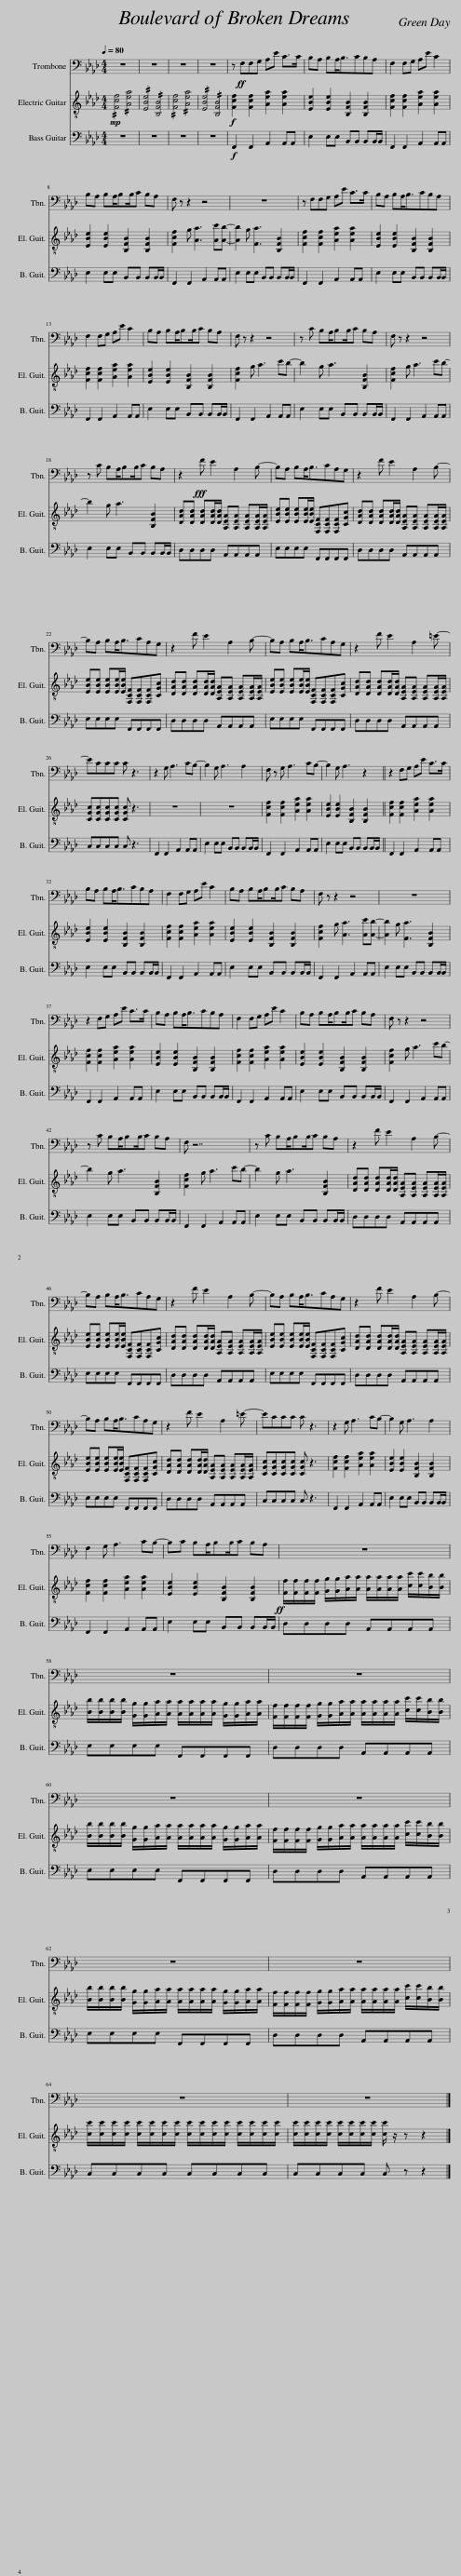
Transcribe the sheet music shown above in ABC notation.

X:1
%%score 1 2 3
L:1/8
Q:1/4=80
M:4/4
I:linebreak $
K:Ab
V:1 bass
V:2 treble-8
V:3 bass transpose=-12
V:1
 z8 | z8 | z8 | z8 | z!ff! F,F,G, A,E C>C | %5
 B,A, B,A,<B,CB,A, | F,2 F,G, A,E C2 |$ B,A, B,A,/B,B,/C B,A, | F, z z2 z4 | z8 | %10
 z F,F,G, A,E C>C | B,A, B,A,<B,CB,A, |$ F,2 F,G, A,E C2 | B,A, B,A,/B,B,/C B,A, | F, z z2 z4 | %15
 z C B,A,/B,B,/C B,A, | F, z z2 z4 |$ z C B,A,/B,B,/C B,A, | z2!fff! F E2 A,2 B,- | B,A, B,A,<B,CA,G, | %20
 z2 F E2 A,2 B,- |$ B,A, B,A,<B,CA,G, | z2 F E2 A,2 B,- | B,A, B,A,<B,CA,G, | z2 F E2 A,2 =E- |$ %25
 ECCC C z3 | z2 G, A,3 CB,- | B,2 G, A,3 A,2 | F, z G, A,3 CB,- | B,2 G, A,3 z2 || %30
 z2 F,G, A,E C>C |$ B,A, B,A,<B,CB,A, | F,2 F,G, A,E C2 | B,A, B,A,/B,B,/C B,A, | F, z z2 z4 | %35
 z8 |$ z2 F,G, A,E C>C | B,A, B,A,<B,CB,A, | F,2 F,G, A,E C2 | B,A, B,A,/B,B,/C B,A, | %40
 F, z z2 z4 |$ z C B,A,/B,B,/C B,A, | F, z7 | z C B,A,/B,B,/C B,A, | z2 F E2 A,2 B,- |$ %45
 B,A, B,A,<B,CA,G, | z2 F E2 A,2 B,- | B,A, B,A,<B,CA,G, | z2 F E2 A,2 B,- |$ B,A, B,A,<B,CA,G, | %50
 z2 F E2 A,2 =E- | ECCC C z3 | z2 G, A,3 CB,- | B,2 G, A,3 A,2 |$ F,2 G, A,3 CB,- | %55
 B,C B,A,/B,B,/C B,A, | z8 |$ z8 | z8 |$ z8 | %60
 z8 |$ z8 | z8 |$ z8 | z8 |] %65
V:2
!mp! !//![Fcf]4 !//![Aea]4 | !//![EBe]4 !//![B,FB]4 | !//![Fcf]4 !//![Aea]4 | !//![EBe]4 !//![B,FB]4 |!f! [Fcf]2 [Fcf]2 [Aea]2 [Aea]2 | %5
 [EBe]2 [EBe]2 [B,FB]2 [B,FB]2 | [Fcf]2 [Fcf]2 [Aea]2 [Aea]2 |$ [EBe]2 [EBe]2 [B,FB]2 [B,FB]2 | [Fcf]2 g [Aa]3 [Ac'][Ab]- | [Ab]2 g [Fa]3 [B,FB]2 | %10
 [Fcf]2 [Fcf]2 [Aea]2 [Aea]2 | [EBe]2 [EBe]2 [B,FB]2 [B,FB]2 |$ [Fcf]2 [Fcf]2 [Aea]2 [Aea]2 | [EBe]2 [EBe]2 [B,FB]2 [B,FB]2 | [Fcf]2 g a3 c'b- | %15
 b2 g a3 [B,FB]2 | [Fcf]2 g a3 c'b- |$ b2 g a3 [B,FB]2 | [DAd][DAd] [DAd][DAd]/[DAd]/ [A,EA][A,EA] [A,EA][A,EA]/[A,EA]/ | [EBe][EBe] [EBe][EBe]/[EBe]/ [F,CF][F,CF][F,CF][CGc] | %20
 [DAd][DAd] [DAd][DAd]/[DAd]/ [A,EA][A,EA] [A,EA][A,EA]/[A,EA]/ |$ [EBe][EBe] [EBe][EBe]/[EBe]/ [F,CF][F,CF][F,CF][CGc] | [DAd][DAd] [DAd][DAd]/[DAd]/ [A,EA][A,EA] [A,EA][A,EA]/[A,EA]/ | [EBe][EBe] [EBe][EBe]/[EBe]/ [F,CF][F,CF][F,CF][CGc] | [DAd][DAd] [DAd][DAd]/[DAd]/ [A,EA][A,EA] [A,EA][A,EA]/[A,EA]/ |$ %25
 [CGc][CGc][CGc][CGc] [CGc] z3 | z8 | z8 | [Fcf]2 [Fcf]2 [Aea]2 [Aea]2 | [EBe]2 [EBe]2 [B,FB]2 [B,FB]2 || %30
 [Fcf]2 [Fcf]2 [Aea]2 [Aea]2 |$ [EBe]2 [EBe]2 [B,FB]2 [B,FB]2 | [Fcf]2 [Fcf]2 [Aea]2 [Aea]2 | [EBe]2 [EBe]2 [B,FB]2 [B,FB]2 | [Fcf]2 g [Aa]3 [Ac'][Ab]- | %35
 [Ab]2 g [Fa]3 [B,FB]2 |$ [Fcf]2 [Fcf]2 [Aea]2 [Aea]2 | [EBe]2 [EBe]2 [B,FB]2 [B,FB]2 | [Fcf]2 [Fcf]2 [Aea]2 [Aea]2 | [EBe]2 [EBe]2 [B,FB]2 [B,FB]2 | %40
 [Fcf]2 g a3 c'b- |$ b2 g a3 [B,FB]2 | [Fcf]2 g a3 c'b- | b2 g a3 [B,FB]2 | [DAd][DAd] [DAd][DAd]/[DAd]/ [A,EA][A,EA] [A,EA][A,EA]/[A,EA]/ |$ %45
 [EBe][EBe] [EBe][EBe]/[EBe]/ [F,CF][F,CF][F,CF][CGc] | [DAd][DAd] [DAd][DAd]/[DAd]/ [A,EA][A,EA] [A,EA][A,EA]/[A,EA]/ | [EBe][EBe] [EBe][EBe]/[EBe]/ [F,CF][F,CF][F,CF][CGc] | [DAd][DAd] [DAd][DAd]/[DAd]/ [A,EA][A,EA] [A,EA][A,EA]/[A,EA]/ |$ [EBe][EBe] [EBe][EBe]/[EBe]/ [F,CF][F,CF][F,CF][CGc] | %50
 [DAd][DAd] [DAd][DAd]/[DAd]/ [A,EA][A,EA] [A,EA][A,EA]/[A,EA]/ | [CGc][CGc][CGc][CGc] [CGc] z3 | [Fcf]2 [Fcf]2 [Aea]2 [Aea]2 | [EBe]2 [EBe]2 [B,FB]2 [B,FB]2 |$ [Fcf]2 [Fcf]2 [Aea]2 [Aea]2 | %55
 [EBe]2 [EBe]2 [B,FB]2 [B,FB]2 |!ff! [Ff]/[Ff]/[Ff]/[Ff]/ [Gg]/[Gg]/[Aa]/[Aa]/ [Aa]/[Aa]/[Aa]/[Aa]/ [cc']/[cc']/[Bb]/[Bb]/ |$ [Bb]/[Bb]/[Bb]/[Bb]/ [Gg]/[Gg]/[Aa]/[Aa]/ [Aa]/[Aa]/[Aa]/[Aa]/ [Gg]/[Gg]/[Aa]/[Aa]/ | [Ff]/[Ff]/[Ff]/[Ff]/ [Gg]/[Gg]/[Aa]/[Aa]/ [Aa]/[Aa]/[Aa]/[Aa]/ [cc']/[cc']/[Bb]/[Bb]/ |$ [Bb]/[Bb]/[Bb]/[Bb]/ [Gg]/[Gg]/[Aa]/[Aa]/ [Aa]/[Aa]/[Aa]/[Aa]/ [Gg]/[Gg]/[Aa]/[Aa]/ | %60
 [Ff]/[Ff]/[Ff]/[Ff]/ [Gg]/[Gg]/[Aa]/[Aa]/ [Aa]/[Aa]/[Aa]/[Aa]/ [cc']/[cc']/[Bb]/[Bb]/ |$ [Bb]/[Bb]/[Bb]/[Bb]/ [Gg]/[Gg]/[Aa]/[Aa]/ [Aa]/[Aa]/[Aa]/[Aa]/ [Gg]/[Gg]/[Aa]/[Aa]/ | [Ff]/[Ff]/[Ff]/[Ff]/ [Gg]/[Gg]/[Aa]/[Aa]/ [Aa]/[Aa]/[Aa]/[Aa]/ [cc']/[cc']/[Bb]/[Bb]/ |$ [cc']/[cc']/[cc']/[cc']/ [cc']/[cc']/[cc']/[cc']/ [cc']/[cc']/[cc']/[cc']/ [cc']/[cc']/[cc']/[cc']/ | [cc']/[cc']/[cc']/[cc']/ [cc']/[cc']/[cc']/[cc']/ [cc']/ z/ z z2 |] %65
V:3
 z8 | z8 | z8 | z8 |!f! F,,2 F,,2 A,,2 A,,A,, | %5
 E,2 E,E, B,,B,, B,,B,,/B,,/ | F,,2 F,,2 A,,2 A,,A,, |$ E,2 E,E, B,,B,, B,,B,,/B,,/ | F,,2 F,,2 A,,2 A,,A,, | E,2 E,E, B,,B,, B,,B,,/B,,/ | %10
 F,,2 F,,2 A,,2 A,,A,, | E,2 E,E, B,,B,, B,,B,,/B,,/ |$ F,,2 F,,2 A,,2 A,,A,, | E,2 E,E, B,,B,, B,,B,,/B,,/ | F,,2 F,,2 A,,2 A,,A,, | %15
 E,2 E,E, B,,B,, B,,B,,/B,,/ | F,,2 F,,2 A,,2 A,,A,, |$ E,2 E,E, B,,B,, B,,B,,/B,,/ | D,D,D,D, A,,A,,A,,A,, | E,E,E,E, F,,F,,F,,F,, | %20
 D,D,D,D, A,,A,,A,,A,, |$ E,E,E,E, F,,F,,F,,F,, | D,D,D,D, A,,A,,A,,A,, | E,E,E,E, F,,F,,F,,F,, | D,D,D,D, A,,A,,A,,A,, |$ %25
 C,C,C,C, C, z3 | F,,2 F,,2 A,,2 A,,A,, | E,2 E,E, B,,B,, B,,B,,/B,,/ | F,,2 F,,2 A,,2 A,,A,, | E,2 E,E, B,,B,, B,,B,,/B,,/ || %30
 F,,2 F,,2 A,,2 A,,A,, |$ E,2 E,E, B,,B,, B,,B,,/B,,/ | F,,2 F,,2 A,,2 A,,A,, | E,2 E,E, B,,B,, B,,B,,/B,,/ | F,,2 F,,2 A,,2 A,,A,, | %35
 E,2 E,E, B,,B,, B,,B,,/B,,/ |$ F,,2 F,,2 A,,2 A,,A,, | E,2 E,E, B,,B,, B,,B,,/B,,/ | F,,2 F,,2 A,,2 A,,A,, | E,2 E,E, B,,B,, B,,B,,/B,,/ | %40
 F,,2 F,,2 A,,2 A,,A,, |$ E,2 E,E, B,,B,, B,,B,,/B,,/ | F,,2 F,,2 A,,2 A,,A,, | E,2 E,E, B,,B,, B,,B,,/B,,/ | D,D,D,D, A,,A,,A,,A,, |$ %45
 E,E,E,E, F,,F,,F,,F,, | D,D,D,D, A,,A,,A,,A,, | E,E,E,E, F,,F,,F,,F,, | D,D,D,D, A,,A,,A,,A,, |$ E,E,E,E, F,,F,,F,,F,, | %50
 D,D,D,D, A,,A,,A,,A,, | C,C,C,C, C, z3 | F,,2 F,,2 A,,2 A,,A,, | E,2 E,E, B,,B,, B,,B,,/B,,/ |$ F,,2 F,,2 A,,2 A,,A,, | %55
 E,2 E,E, B,,B,, B,,B,,/B,,/ | D,D,D,D, A,,A,,A,,A,, |$ E,E,E,E, F,,F,,F,,F,, | D,D,D,D, A,,A,,A,,A,, |$ E,E,E,E, F,,F,,F,,F,, | %60
 D,D,D,D, A,,A,,A,,A,, |$ E,E,E,E, F,,F,,F,,F,, | D,D,D,D, A,,A,,A,,A,, |$ C,C,C,C, C,C,C,C, | C,C,C,C, C, z z2 |] %65
